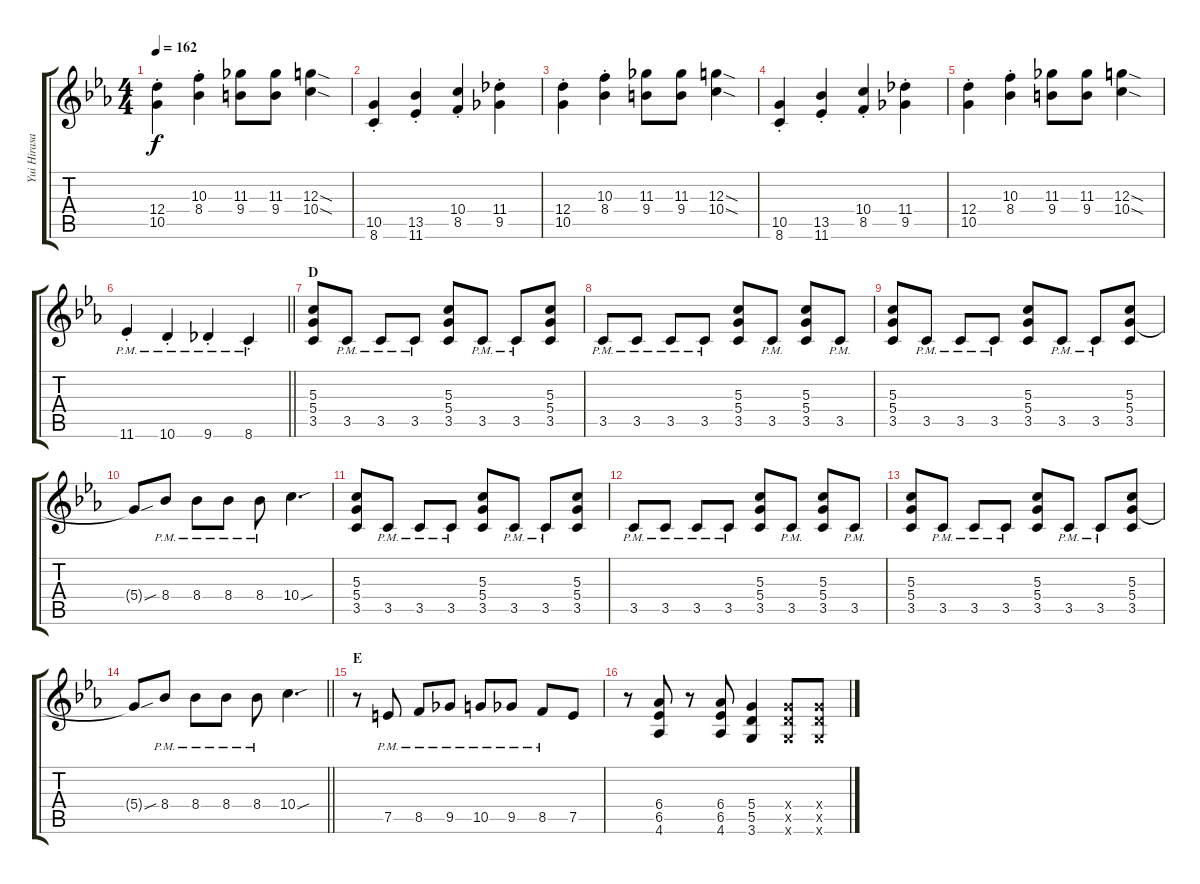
\track ("Yui Hirasawa" "Yui Hirasa") {instrument distortionguitar}
\staff {score tabs}
\tuning (E4 B3 G3 D3 A2 E2) {hide}
\ts (4 4)
\tempo 162
\clef g2
\ks eb
(12.4{st} 10.5{st}).4{dy f} (10.3{st} 8.4{st}).4 (11.3 9.4).8 (11.3 9.4).8 (12.3{sod} 10.4{sod}).4 |
(10.5{st} 8.6{st}).4 (13.5{st} 11.6{st}).4 (10.4{st} 8.5{st}).4 (11.4{st} 9.5{st}).4 |
(12.4{st} 10.5{st}).4 (10.3{st} 8.4{st}).4 (11.3 9.4).8 (11.3 9.4).8 (12.3{sod} 10.4{sod}).4 |
(10.5{st} 8.6{st}).4 (13.5{st} 11.6{st}).4 (10.4{st} 8.5{st}).4 (11.4{st} 9.5{st}).4 |
(12.4{st} 10.5{st}).4 (10.3{st} 8.4{st}).4 (11.3 9.4).8 (11.3 9.4).8 (12.3{sod} 10.4{sod}).4 |
\barLineRight lightlight
11.6{pm st}.4 10.6{pm st}.4 9.6{pm st}.4 8.6{pm st}.4 |
\section ("" "D")
(5.3 5.4 3.5).8 3.5{pm}.8 3.5{pm}.8 3.5{pm}.8 (5.3 5.4 3.5).8 3.5{pm}.8 3.5{pm}.8 (5.3 5.4 3.5).8 |
3.5{pm}.8 3.5{pm}.8 3.5{pm}.8 3.5{pm}.8 (5.3 5.4 3.5).8 3.5{pm}.8 (5.3 5.4 3.5).8 3.5{pm}.8 |
(5.3 5.4 3.5).8 3.5{pm}.8 3.5{pm}.8 3.5{pm}.8 (5.3 5.4 3.5).8 3.5{pm}.8 3.5{pm}.8 (5.3 5.4 3.5).8 |
5.4{sou t}.8 8.4{pm}.8 8.4{pm}.8 8.4{pm}.8 8.4{pm}.8 10.4{sou}.4{d} |
(5.3 5.4 3.5).8 3.5{pm}.8 3.5{pm}.8 3.5{pm}.8 (5.3 5.4 3.5).8 3.5{pm}.8 3.5{pm}.8 (5.3 5.4 3.5).8 |
3.5{pm}.8 3.5{pm}.8 3.5{pm}.8 3.5{pm}.8 (5.3 5.4 3.5).8 3.5{pm}.8 (5.3 5.4 3.5).8 3.5{pm}.8 |
(5.3 5.4 3.5).8 3.5{pm}.8 3.5{pm}.8 3.5{pm}.8 (5.3 5.4 3.5).8 3.5{pm}.8 3.5{pm}.8 (5.3 5.4 3.5).8 |
\barLineRight lightlight
5.4{sou t}.8 8.4{pm}.8 8.4{pm}.8 8.4{pm}.8 8.4{pm}.8 10.4{sou}.4{d} |
\section ("" "E")
r.8 7.5{pm}.8 8.5{pm}.8 9.5{pm}.8 10.5{pm}.8 9.5{pm}.8 8.5{pm}.8 7.5.8 |
r.8 (6.4 6.5 4.6).8 r.8 (6.4 6.5 4.6).8 (5.4 5.5 3.6).4 (5.4{x} 5.5{x} 3.6{x}).8 (5.4{x} 5.5{x} 3.6{x}).8
